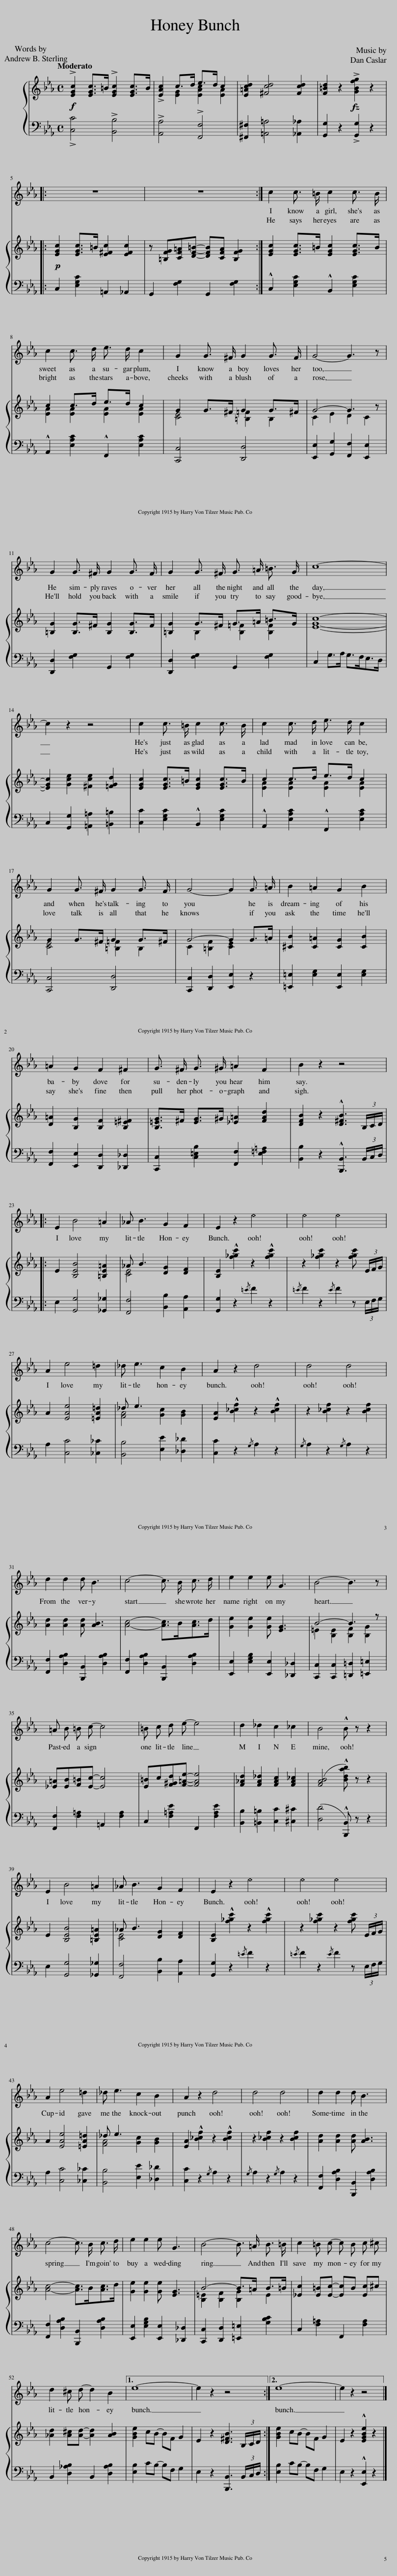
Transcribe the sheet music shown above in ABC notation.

X:1
%%score 1 { ( 2 4 ) | 3 }
L:1/8
Q:1/4=190
M:4/4
I:linebreak $
K:Eb
V:1 treble
V:2 treble
V:4 treble
V:3 bass
V:1
 z8 | z8 | z8 | z8 |:$ z8 | %5
 z8 :| c2 c3/2 =B/ c2 c3/2 B/ |$ c2 c3/2 d/ e3/2 d/ c2 | G2 G3/2 ^F/ G2 G3/2 F/ | G4- G3 z |$ %10
 G2 G3/2 ^F/ G2 G3/2 F/ | G2 G3/2 ^F/ G3/2 =A/ =B3/2 G/ | c8- |$ c2 z2 z4 | c2 c3/2 =B/ c2 c3/2 B/ | %15
 c2 c3/2 d/ e3/2 d/ c2 |$ G2 G3/2 ^F/ G2 G3/2 F/ | G4- G2 G3/2 =A/ | B2 =A2 G2 B2 |$ =A2 G2 F2 ^F2 | %20
 G3/2 ^F/ G3/2 ^G/ =A2 F2 | B2 z2 z4 |:$ E2 B4 =A2 | _A B3 G2 F2 | E2 z2 e4 | %25
 e4 e4 |$ A2 e4 =d2 | _d e3 c2 B2 | A2 z2 d4 | d4 d4 |$ %30
 d2 d2 d B3 | c4- c3/2 B/ c3/2 d/ | e2 e2 e G3 | B4- B3 z |$ =A B =B c- c4 | %35
 =B c d e- e4 | d2 _d2 c2 _c2 | B4 !^!B z z2 |$ E2 B4 =A2 | _A B3 G2 F2 | %40
 E2 z2 e4 | e4 e4 |$ A2 e4 =d2 | _d e3 c2 B2 | A2 z2 d4 | %45
 d4 d4 | d2 d2 d B3 |$ c4- c3/2 B/ c3/2 d/ | e2 e2 e G3 | B4- B3/2 =A/ B3/2 =B/ | %50
 c2 =B c- c B c ^c |$ d2 ^c d- d2 B2 |1 e8- | e2 z2 z4 :|2 e8- | %55
 e2 z2 z4 |] %56
V:2
!f! !>![EGc]2 [EGc]>=B !>![EGc]2 [EGc]>B | !>![EAc]2 [EG]2 [EAc]2 [EA]2 | [E=Acd]2 [^Fcd]4 [Fcd]2 | [F=Bd]2 z2 !>![GBfg]2 z2 |:$!p! [EGc]2 [EGc]>=B [E^Fc]2 [EFc]2 | %5
 z [=B,FG][CF=A][DF=B]- [DFB][CFA] [B,FG]2 :| [EGc]2 [EGc]>=B [EGc]2 [EGc]>B |$ c2 c>d e>d c2 | G2 G>^F G2 G>^F | G4- G3 z |$ %10
 [=B,G]2 [B,G]>^F [B,G]2 [B,G]>F | [=B,G]2 G>^F G>=A =B>G | [EGc]8- |$ [EGc]2 [Gce]2 [^Fce]2 [=FGd]2 | [EGc]2 [EGc]>=B [EGc]2 [EGc]>B | %15
 c2 c>d e>d c2 |$ G2 G>^F G2 G>^F | G4- G2 G>=A | [^CB]2 [C=A]2 [CG]2 [CB]2 |$ [D=A]2 [B,G]2 [B,F]2 [B,=E^F]2 | %20
 [B,=EG]>^F [EG]>^G [_E=A]2 [FAd]2 | [DFB]2 z2 !^![D^FB]3 (3B,/C/D/ |:$ E2 [B,EB]4 [=B,E=A]2 | _A B3 [DG]2 [DF]2 | [B,E]2 !^![f_gc']2 z2 !^![fgc']2 | %25
 z2 [f_gc']2 z2 [fgc'] (3E/F/G/ |$ A2 [EAe]4 [=EA=d]2 | _d e3 [Gc]2 [GB]2 | [EA]2 !^![B_cf]2 z2 !^![Bcf]2 | z2 [B_cf]2 z2 [Bcf]2 |$ %30
 [Ad]2 [Ad]2 [Ad] [AB]3 | [Ac]4- [Ac]>B[Ac]>d | [Ge]2 [Ge]2 [Ge] [EG]3 | B4- B3 z |$ [_E=A][EB][F=B][Ec]- [Ec]4 | %35
 [E=B]c[F^Gd][F=Ae]- [FAe]4 | [F_Ad]2 [FA_d]2 [FAc]2 [FA_c]2 | ([FAB]4 !^![Bdab]) z z2 |$ E2 [B,EB]4 [=B,E=A]2 | _A B3 [DG]2 [DF]2 | %40
 [B,E]2 !^![f_gc']2 z2 !^![fgc']2 | z2 [f_gc']2 z2 [fgc'] (3E/F/G/ |$ A2 [EAe]4 [=EA=d]2 | _d e3 [Gc]2 [GB]2 | [EA]2 !^![B_cf]2 z2 !^![Bcf]2 | %45
 z2 [B_cf]2 z2 [Bcf]2 | [Ad]2 [Ad]2 [Ad] [AB]3 |$ [Ac]4- [Ac]>B[Ac]>d | [Ge]2 [Ge]2 [Ge] [EG]3 | B4- B>=A B>=B | %50
 [_Ec]2 [E=B][Ec]- [Ec]B [Ec]^c |$ [_Ad]2 [A^c][Ad]- [Ad]2 [AB]2 |1 [GBe]2 cB- BF G2 | E2 z2 [D^FB]3 (3B,/C/D/ :|2 [GBe]2 cB- BF G2 | %55
 E2 z2 !^![EGBe]2 z2 |] %56
V:3
 !>![C,C]4 !>![B,,B,]4 | !>![A,,A,]4 !>![F,,F,]4 | [^F,,^F,]2 [=A,,=A,]4 [_A,,_A,]2 | [G,,G,]2 z2 !>![G,,G,]2 z2 |:$ C,2 [E,G,C]2 =A,,2 _A,,2 | %5
 G,,2 [F,G,]2 G,,2 [F,G,]2 :| !^!C,2 [E,G,C]2 !^!B,,2 [E,G,C]2 |$ !^!A,,2 [E,A,C]2 !^!F,,2 [E,A,C]2 | [C,,C,]4 [D,,D,]4 | [E,,E,]2 [G,,G,]2 [F,,F,]2 [E,,E,]2 |$ %10
 [D,,D,]2 [F,G,]2 G,,2 [F,G,]2 | [D,,D,]2 [F,G,]2 G,,2 [F,G,]2 | C,2 G,>A, G,>F,E,>D, |$ C,2 [G,,G,]2 [=A,,=A,]2 [=B,,=B,]2 | [C,C]2 [E,G,C]2 !^!B,,2 [E,G,C]2 | %15
 !^!A,,2 [E,A,C]2 !^!F,,2 [E,A,C]2 |$ [C,,C,]4 [D,,D,]4 | [C,,C,]2 [D,,D,]2 [E,,E,]2 z2 | [=E,,=E,]2 [E,G,]2 [E,,E,]2 [E,G,]2 |$ [F,,F,]2 [E,,E,]2 [D,,D,]2 [_D,,_D,]2 | %20
 [C,,C,]2 [C,=E,B,]2 [F,,F,]2 [E,=F,=A,]2 | [B,,B,]2 z2 !^![B,,,B,,]3 (3B,,/C,/D,/ |:$ E,2 [G,,G,]4 [_G,,_G,]2 | [F,,F,]4 [B,,B,]2 [A,,A,]2 | [G,,G,]2 z2{/=E} F2 z2 | %25
{/=E} F2 z2{/E} F2 z (3E,/F,/G,/ |$ A,2 [C,C]4 [_C,_C]2 | [B,,B,]4 [E,E]2 [_D,_D]2 | [C,C]2 z2{/G,} A,2 z2 |{/G,} A,2 z2{/G,} A,2 z2 |$ %30
 [F,,F,]2 [D,A,B,]2 [B,,,B,,]2 [D,A,B,]2 | [F,,F,]2 [D,A,B,]2 [B,,,B,,]2 [D,A,B,]2 | [E,,E,]2 [E,G,B,]2 [E,,E,]2 [_D,,_D,]2 | [C,,C,]2 [C,,C,]2 [=D,,=D,]2 [=E,,=E,]2 |$ [F,,F,]2 [F,=A,]2 =A,,2 [F,A,]2 | %35
 C,2 [F,=A,E]2 F,,2 [F,A,E]2 | [B,,B,]2 [=B,,=B,]2 [C,C]2 [^C,^C]2 | ([D,D]4 !^![B,,,B,,]) z z2 |$ E,2 [G,,G,]4 [_G,,_G,]2 | [F,,F,]4 [B,,B,]2 [A,,A,]2 | %40
 [G,,G,]2 z2{/=E} F2 z2 |{/=E} F2 z2{/E} F2 z (3E,/F,/G,/ |$ A,2 [C,C]4 [_C,_C]2 | [B,,B,]4 [E,E]2 [_D,_D]2 | [C,C]2 z2{/G,} A,2 z2 | %45
{/G,} A,2 z2{/G,} A,2 z2 | [F,,F,]2 [D,A,B,]2 [B,,,B,,]2 [D,A,B,]2 |$ [F,,F,]2 [D,A,B,]2 [B,,,B,,]2 [D,A,B,]2 | [E,,E,]2 [E,G,B,]2 [E,,E,]2 [_D,,_D,]2 | [C,,C,]2 [D,,D,]2 [=E,,=E,]2 [G,B,C]2 | %50
 C,2 [F,=A,]2 F,,2 [F,A,]2 |$ B,,2 [D,_A,B,]2 B,,2 [D,A,B,]2 |1 [E,B,]2 CB,- B,F, G,2 | E,2 z2 [B,,,B,,]3 (3B,,/C,/D,/ :|2 [E,B,]2 CB,- B,F, G,2 | %55
 E,2 z2 !^![E,,E,]2 z2 |] %56
V:4
 x8 | x2 c>d e>d c2 | x8 | x8 |:$ x8 | %5
 x8 :| x8 |$ [EA]2 [EA]2 [EA]2 [EA]2 | [CE]4 [=B,=F]2 B,2 | C2 E2 D2 C2 |$ %10
 x8 | x2 =B,2 [B,=F]2 [B,F]2 | x8 |$ x8 | x8 | %15
 [EA]2 [EA]2 [EA]2 [EA]2 |$ [CE]4 [=B,=F]2 B,2 | C2 [=B,F]2 [CE]2 x2 | x8 |$ x8 | %20
 x2 x2 x4 | x8 |:$ x8 | [CE]4 x4 | x8 | %25
 x8 |$ x8 | [FA]4 x4 | x8 | x8 |$ %30
 x8 | x8 | x8 | =E2 [B,E]2 [B,F]2 [B,G]2 |$ x8 | %35
 x8 | x8 | x8 |$ x8 | [CE]4 x4 | %40
 x8 | x8 |$ x8 | [FA]4 x4 | x8 | %45
 x8 | x8 |$ x8 | x8 | [B,=E]2 [B,F]2 [B,G]2 E2 | %50
 x8 |$ x8 |1 x8 | x8 :|2 x8 | %55
 x8 |] %56
